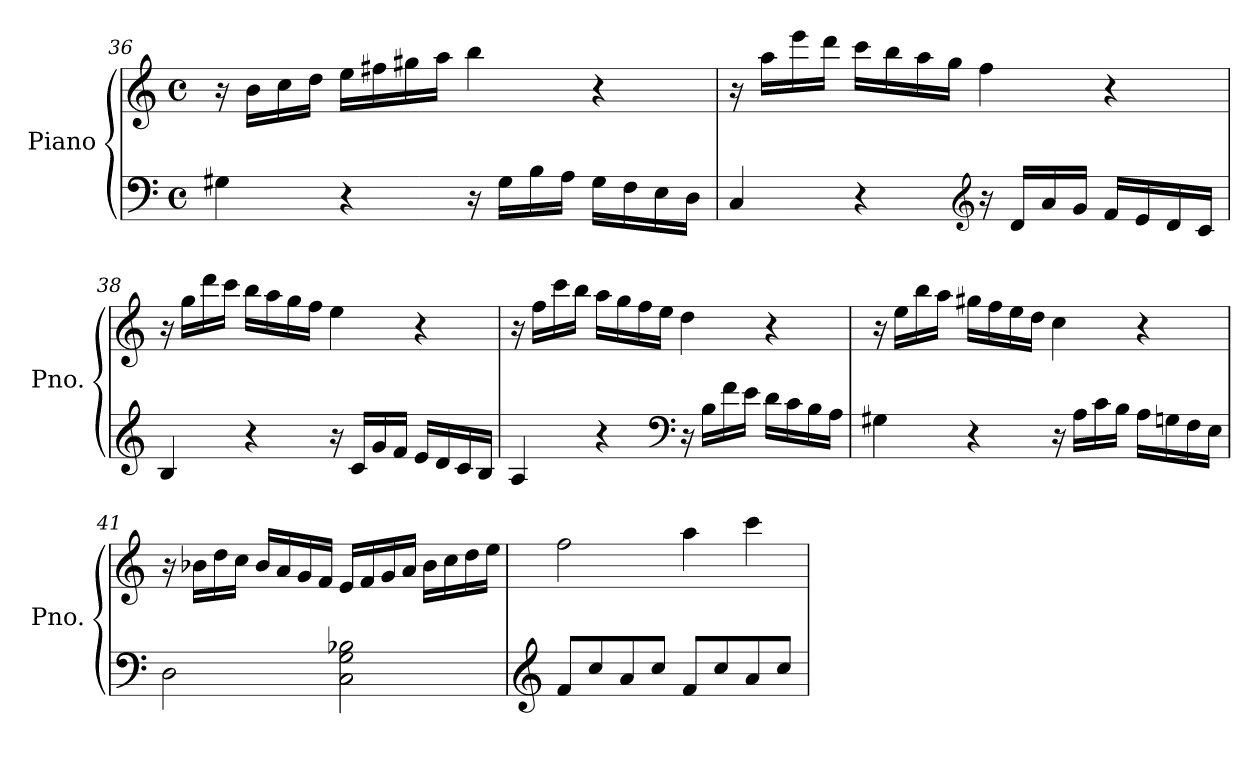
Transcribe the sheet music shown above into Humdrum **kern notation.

**kern	**kern
*part1	*part1
*staff2	*staff1
*I"Piano	*
*I'Pno.	*
*clefF4	*clefG2
*k[]	*k[]
*M4/4	*M4/4
*met(c)	*met(c)
=36	=36
4G#X\	16r
.	16b\LL
.	16cc\
.	16dd\JJ
4r	16ee\LL
.	16ff#X\
.	16gg#X\
.	16aa\JJ
16r	4bb\
16G#\LL	.
16B\	.
16A\JJ	.
16G#\LL	4r
16F\	.
16E\	.
16D\JJ	.
!!LO:LB:g=z
=37	=37
4C/	16r
.	16aa\LL
.	16eee\
.	16ddd\JJ
4r	16ccc\LL
.	16bb\
.	16aa\
.	16gg\JJ
*clefG2	*
16r	4ff\
16d/LL	.
16a/	.
16g/JJ	.
16f/LL	4r
16e/	.
16d/	.
16c/JJ	.
=38	=38
4B/	16r
.	16gg\LL
.	16ddd\
.	16ccc\JJ
4r	16bb\LL
.	16aa\
.	16gg\
.	16ff\JJ
16r	4ee\
16c/LL	.
16g/	.
16f/JJ	.
16e/LL	4r
16d/	.
16c/	.
16B/JJ	.
!!LO:PB:g=z
=39	=39
4A/	16r
.	16ff\LL
.	16ccc\
.	16bb\JJ
4r	16aa\LL
.	16gg\
.	16ff\
.	16ee\JJ
*clefF4	*
16r	4dd\
16B\LL	.
16f\	.
16e\JJ	.
16d\LL	4r
16c\	.
16B\	.
16A\JJ	.
=40	=40
4G#X\	16r
.	16ee\LL
.	16bb\
.	16aa\JJ
4r	16gg#X\LL
.	16ff\
.	16ee\
.	16dd\JJ
16r	4cc\
16A\LL	.
16c\	.
16B\JJ	.
16A\LL	4r
16Gn\	.
16F\	.
16E\JJ	.
!!LO:LB:g=z
=41	=41
2D\	16r
.	16b-X\LL
.	16dd\
.	16cc\JJ
.	16b-/LL
.	16a/
.	16g/
.	16f/JJ
2C\ 2G\ 2B-X\	16e/LL
.	16f/
.	16g/
.	16a/JJ
.	16b-\LL
.	16cc\
.	16dd\
.	16ee\JJ
=42	=42
*clefG2	*
8f/L	2ff\
8cc/	.
8a/	.
8cc/J	.
8f/L	4aa\
8cc/	.
8a/	4ccc\
8cc/J	.
=	=
*-	*-
